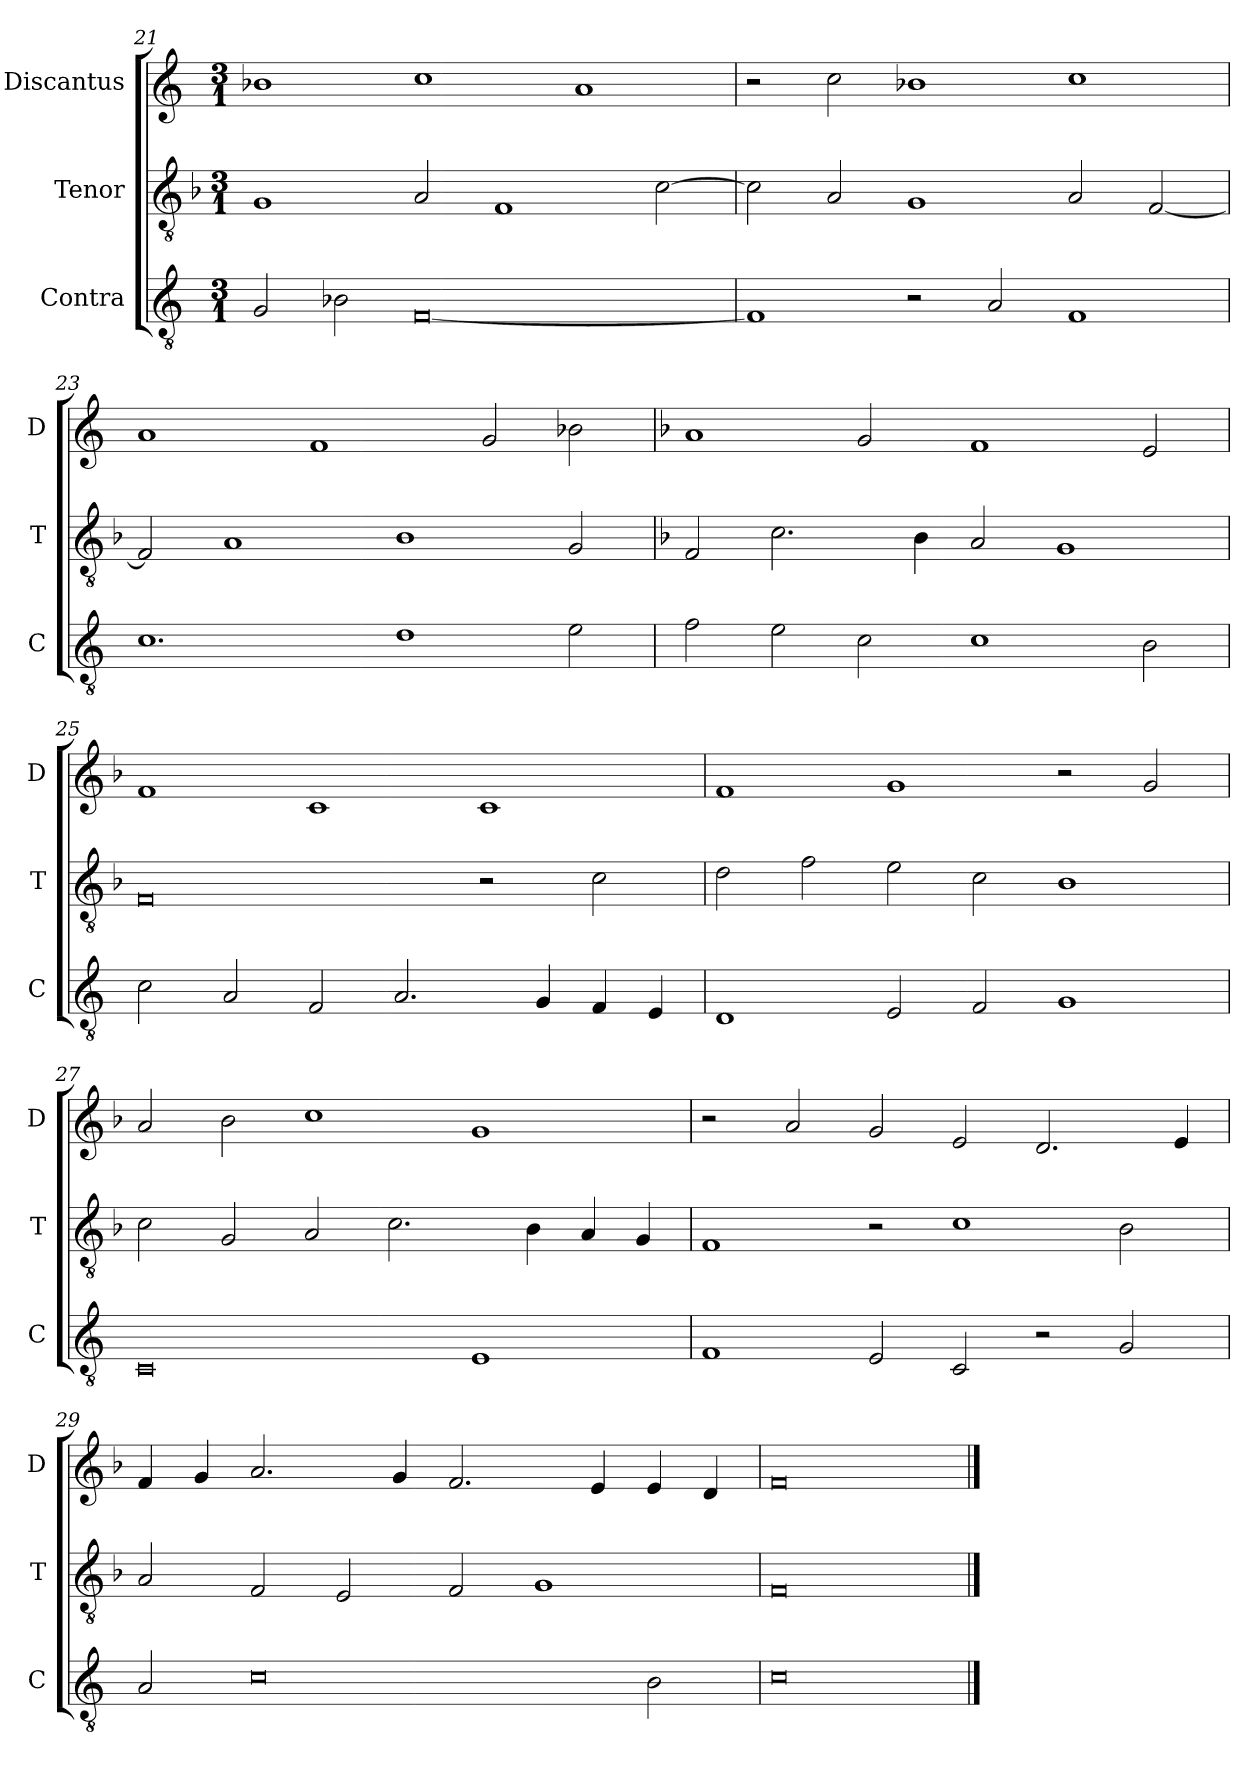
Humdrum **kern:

**kern	**kern	**kern
*part3	*part2	*part1
*staff3	*staff2	*staff1
*I"Contra	*I"Tenor	*I"Discantus
*I'C	*I'T	*I'D
*clefGv2	*clefGv2	*clefG2
*k[]	*k[b-]	*k[]
*M3/1	*M3/1	*M3/1
=21	=21	=21
2G/	1G	1b-X
2B-X\	.	.
[0F	2A/	1cc
.	1F	.
.	.	1a
.	[2c\	.
=22	=22	=22
1F]	2c\]	2r
.	2A/	2cc\
2r	1G	1b-X
2A/	.	.
1F	2A/	1cc
.	[2F/	.
=23	=23	=23
1.c	2F/]	1a
.	1A	.
.	.	1f
1d	1B-	.
.	.	2g/
2e\	2G/	2b-X\
=24	=24	=24
*	*	*k[b-]
2f\	2F/	1a
2e\	2.c\	.
2c\	.	2g/
.	4B-\	.
1c	2A/	1f
.	1G	.
2B\	.	2e/
=25	=25	=25
2c\	0F	1f
2A/	.	.
2F/	.	1c
2.A/	.	.
.	2r	1c
4G/	.	.
4F/	2c\	.
4E/	.	.
=26	=26	=26
1D	2d\	1f
.	2f\	.
2E/	2e\	1g
2F/	2c\	.
1G	1B-	2r
.	.	2g/
=27	=27	=27
0C	2c\	2a/
.	2G/	2b-\
.	2A/	1cc
.	2.c\	.
1E	.	1g
.	4B-\	.
.	4A/	.
.	4G/	.
=28	=28	=28
1F	1F	2r
.	.	2a/
2E/	2r	2g/
2C/	1c	2e/
2r	.	2.d/
2G/	2B-\	.
.	.	4e/
=29	=29	=29
2A/	2A/	4f/
.	.	4g/
0c	2F/	2.a/
.	2E/	.
.	.	4g/
.	2F/	2.f/
.	1G	.
.	.	4e/
2B\	.	4e/
.	.	4d/
=30	=30	=30
0c	0F	0f
==	==	==
*-	*-	*-
